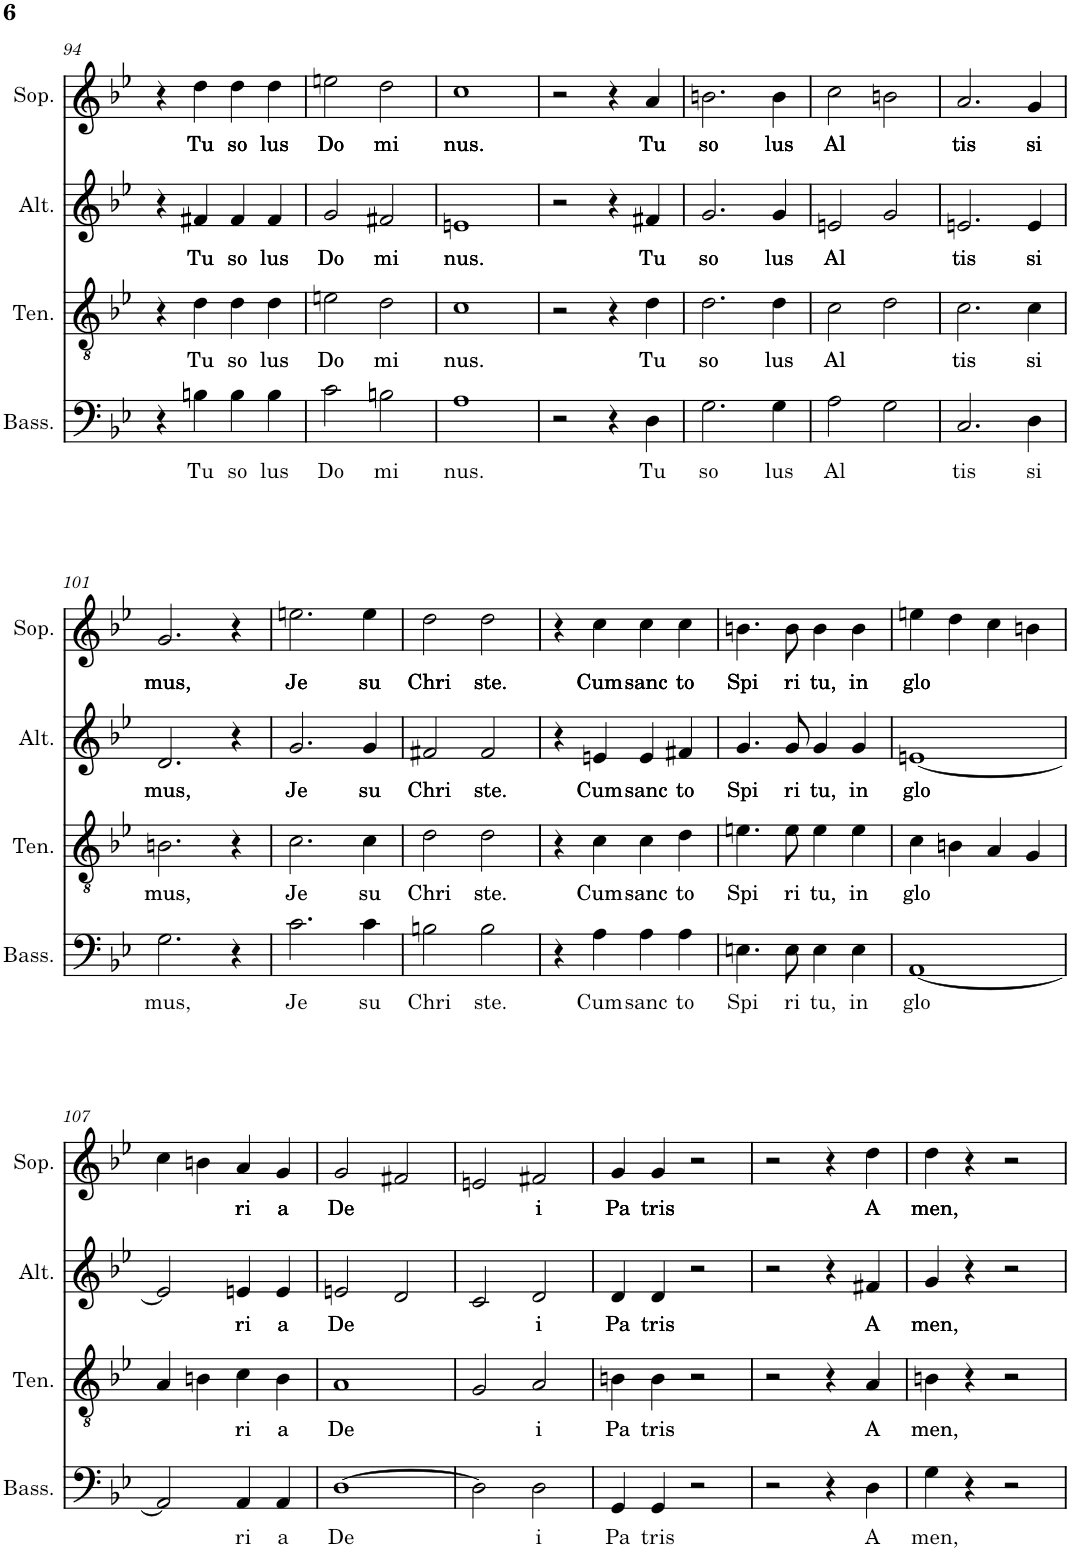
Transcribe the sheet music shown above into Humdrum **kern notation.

**kern	**text	**kern	**text	**kern	**text	**kern	**text
*part4	*part4	*part3	*part3	*part2	*part2	*part1	*part1
*staff4	*staff4	*staff3	*staff3	*staff2	*staff2	*staff1	*staff1
*I"Basses	*	*I"Tenors	*	*I"Alti	*	*I"Soprane	*
*I'Bass.	*	*I'Ten.	*	*I'Alt.	*	*I'Sop.	*
!!LO:PB:g=z
*clefF4	*	*clefGv2	*	*clefG2	*	*clefG2	*
*k[b-e-]	*	*k[b-e-]	*	*k[b-e-]	*	*k[b-e-]	*
*M4/4	*	*M4/4	*	*M4/4	*	*M4/4	*
=94	=94	=94	=94	=94	=94	=94	=94
4r	.	4r	.	4r	.	4r	.
!	!LO:LY:b	!	!LO:LY:b	!	!LO:LY:b	!	!LO:LY:b
4Bn\	Tu	4d\	Tu	4f#X/	Tu	4dd\	Tu
!	!LO:LY:b	!	!LO:LY:b	!	!LO:LY:b	!	!LO:LY:b
4B\	so	4d\	so	4f#/	so	4dd\	so
!	!LO:LY:b	!	!LO:LY:b	!	!LO:LY:b	!	!LO:LY:b
4B\	lus	4d\	lus	4f#/	lus	4dd\	lus
=95	=95	=95	=95	=95	=95	=95	=95
!	!LO:LY:b	!	!LO:LY:b	!	!LO:LY:b	!	!LO:LY:b
2c\	Do	2en\	Do	2g/	Do	2een\	Do
!	!LO:LY:b	!	!LO:LY:b	!	!LO:LY:b	!	!LO:LY:b
2Bn\	mi	2d\	mi	2f#X/	mi	2dd\	mi
=96	=96	=96	=96	=96	=96	=96	=96
!	!LO:LY:b	!	!LO:LY:b	!	!LO:LY:b	!	!LO:LY:b
1A	nus.	1c	nus.	1en	nus.	1cc	nus.
=97	=97	=97	=97	=97	=97	=97	=97
2r	.	2r	.	2r	.	2r	.
4r	.	4r	.	4r	.	4r	.
!	!LO:LY:b	!	!LO:LY:b	!	!LO:LY:b	!	!LO:LY:b
4D\	Tu	4d\	Tu	4f#X/	Tu	4a/	Tu
=98	=98	=98	=98	=98	=98	=98	=98
!	!LO:LY:b	!	!LO:LY:b	!	!LO:LY:b	!	!LO:LY:b
2.G\	so	2.d\	so	2.g/	so	2.bn\	so
!	!LO:LY:b	!	!LO:LY:b	!	!LO:LY:b	!	!LO:LY:b
4G\	lus	4d\	lus	4g/	lus	4b\	lus
=99	=99	=99	=99	=99	=99	=99	=99
!	!LO:LY:b	!	!LO:LY:b	!	!LO:LY:b	!	!LO:LY:b
2A\	Al	2c\	Al	2en/	Al	2cc\	Al
2G\	.	2d\	.	2g/	.	2bn\	.
=100	=100	=100	=100	=100	=100	=100	=100
!	!LO:LY:b	!	!LO:LY:b	!	!LO:LY:b	!	!LO:LY:b
2.C/	tis	2.c\	tis	2.en/	tis	2.a/	tis
!	!LO:LY:b	!	!LO:LY:b	!	!LO:LY:b	!	!LO:LY:b
4D\	si	4c\	si	4e/	si	4g/	si
!!LO:LB:g=z
=101	=101	=101	=101	=101	=101	=101	=101
!	!LO:LY:b	!	!LO:LY:b	!	!LO:LY:b	!	!LO:LY:b
2.G\	mus,	2.Bn\	mus,	2.d/	mus,	2.g/	mus,
4r	.	4r	.	4r	.	4r	.
=102	=102	=102	=102	=102	=102	=102	=102
!	!LO:LY:b	!	!LO:LY:b	!	!LO:LY:b	!	!LO:LY:b
2.c\	Je	2.c\	Je	2.g/	Je	2.een\	Je
!	!LO:LY:b	!	!LO:LY:b	!	!LO:LY:b	!	!LO:LY:b
4c\	su	4c\	su	4g/	su	4ee\	su
=103	=103	=103	=103	=103	=103	=103	=103
!	!LO:LY:b	!	!LO:LY:b	!	!LO:LY:b	!	!LO:LY:b
2Bn\	Chri	2d\	Chri	2f#X/	Chri	2dd\	Chri
!	!LO:LY:b	!	!LO:LY:b	!	!LO:LY:b	!	!LO:LY:b
2B\	ste.	2d\	ste.	2f#/	ste.	2dd\	ste.
=104	=104	=104	=104	=104	=104	=104	=104
4r	.	4r	.	4r	.	4r	.
!	!LO:LY:b	!	!LO:LY:b	!	!LO:LY:b	!	!LO:LY:b
4A\	Cum	4c\	Cum	4en/	Cum	4cc\	Cum
!	!LO:LY:b	!	!LO:LY:b	!	!LO:LY:b	!	!LO:LY:b
4A\	sanc	4c\	sanc	4e/	sanc	4cc\	sanc
!	!LO:LY:b	!	!LO:LY:b	!	!LO:LY:b	!	!LO:LY:b
4A\	to	4d\	to	4f#X/	to	4cc\	to
=105	=105	=105	=105	=105	=105	=105	=105
!	!LO:LY:b	!	!LO:LY:b	!	!LO:LY:b	!	!LO:LY:b
4.En\	Spi	4.en\	Spi	4.g/	Spi	4.bn\	Spi
!	!LO:LY:b	!	!LO:LY:b	!	!LO:LY:b	!	!LO:LY:b
8E\	ri	8e\	ri	8g/	ri	8b\	ri
!	!LO:LY:b	!	!LO:LY:b	!	!LO:LY:b	!	!LO:LY:b
4E\	tu,	4e\	tu,	4g/	tu,	4b\	tu,
!	!LO:LY:b	!	!LO:LY:b	!	!LO:LY:b	!	!LO:LY:b
4E\	in	4e\	in	4g/	in	4b\	in
=106	=106	=106	=106	=106	=106	=106	=106
!	!LO:LY:b	!	!LO:LY:b	!	!LO:LY:b	!	!LO:LY:b
[1AA	glo	4c\	glo	[1en	glo	4een\	glo
.	.	4Bn\	.	.	.	4dd\	.
.	.	4A/	.	.	.	4cc\	.
.	.	4G/	.	.	.	4bn\	.
!!LO:LB:g=z
=107	=107	=107	=107	=107	=107	=107	=107
2AA/]	.	4A/	.	2e/]	.	4cc\	.
.	.	4Bn\	.	.	.	4bn\	.
!	!LO:LY:b	!	!LO:LY:b	!	!LO:LY:b	!	!LO:LY:b
4AA/	ri	4c\	ri	4en/	ri	4a/	ri
!	!LO:LY:b	!	!LO:LY:b	!	!LO:LY:b	!	!LO:LY:b
4AA/	a	4B\	a	4e/	a	4g/	a
=108	=108	=108	=108	=108	=108	=108	=108
!	!LO:LY:b	!	!LO:LY:b	!	!LO:LY:b	!	!LO:LY:b
[1D	De	1A	De	2en/	De	2g/	De
.	.	.	.	2d/	.	2f#X/	.
=109	=109	=109	=109	=109	=109	=109	=109
2D\]	.	2G/	.	2c/	.	2en/	.
!	!LO:LY:b	!	!LO:LY:b	!	!LO:LY:b	!	!LO:LY:b
2D\	i	2A/	i	2d/	i	2f#X/	i
=110	=110	=110	=110	=110	=110	=110	=110
!	!LO:LY:b	!	!LO:LY:b	!	!LO:LY:b	!	!LO:LY:b
4GG/	Pa	4Bn\	Pa	4d/	Pa	4g/	Pa
!	!LO:LY:b	!	!LO:LY:b	!	!LO:LY:b	!	!LO:LY:b
4GG/	tris	4B\	tris	4d/	tris	4g/	tris
2r	.	2r	.	2r	.	2r	.
=111	=111	=111	=111	=111	=111	=111	=111
2r	.	2r	.	2r	.	2r	.
4r	.	4r	.	4r	.	4r	.
!	!LO:LY:b	!	!LO:LY:b	!	!LO:LY:b	!	!LO:LY:b
4D\	A	4A/	A	4f#X/	A	4dd\	A
=112	=112	=112	=112	=112	=112	=112	=112
!	!LO:LY:b	!	!LO:LY:b	!	!LO:LY:b	!	!LO:LY:b
4G\	men,	4Bn\	men,	4g/	men,	4dd\	men,
4r	.	4r	.	4r	.	4r	.
2r	.	2r	.	2r	.	2r	.
=	=	=	=	=	=	=	=
*-	*-	*-	*-	*-	*-	*-	*-
